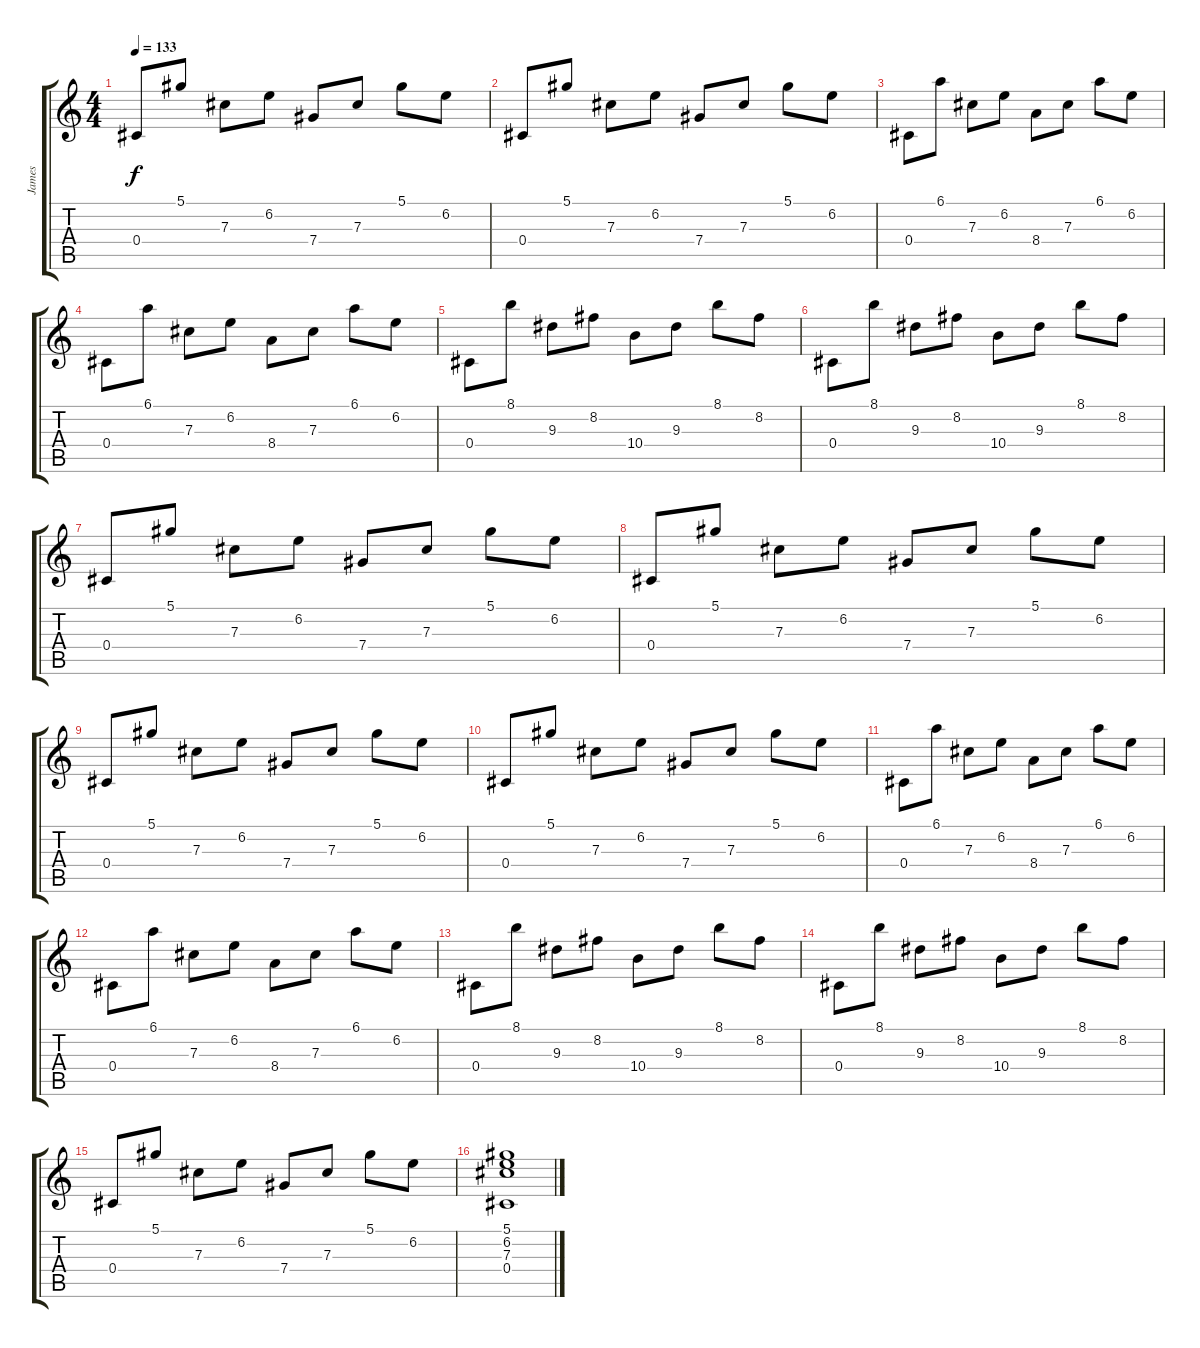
\track ("James" "James") {instrument electricguitarclean}
\staff {score tabs}
\tuning (Eb4 Bb3 Gb3 Db3 Ab2 Eb2) {hide}
\ts (4 4)
\tempo 133
\clef g2
\ks c
0.4.8{dy f instrument electricguitarclean} 5.1.8 7.3.8 6.2.8 7.4.8 7.3.8 5.1.8 6.2.8 |
0.4.8 5.1.8 7.3.8 6.2.8 7.4.8 7.3.8 5.1.8 6.2.8 |
0.4.8 6.1.8 7.3.8 6.2.8 8.4.8 7.3.8 6.1.8 6.2.8 |
0.4.8 6.1.8 7.3.8 6.2.8 8.4.8 7.3.8 6.1.8 6.2.8 |
0.4.8 8.1.8 9.3.8 8.2.8 10.4.8 9.3.8 8.1.8 8.2.8 |
0.4.8 8.1.8 9.3.8 8.2.8 10.4.8 9.3.8 8.1.8 8.2.8 |
0.4.8 5.1.8 7.3.8 6.2.8 7.4.8 7.3.8 5.1.8 6.2.8 |
0.4.8 5.1.8 7.3.8 6.2.8 7.4.8 7.3.8 5.1.8 6.2.8 |
0.4.8 5.1.8 7.3.8 6.2.8 7.4.8 7.3.8 5.1.8 6.2.8 |
0.4.8 5.1.8 7.3.8 6.2.8 7.4.8 7.3.8 5.1.8 6.2.8 |
0.4.8 6.1.8 7.3.8 6.2.8 8.4.8 7.3.8 6.1.8 6.2.8 |
0.4.8 6.1.8 7.3.8 6.2.8 8.4.8 7.3.8 6.1.8 6.2.8 |
0.4.8 8.1.8 9.3.8 8.2.8 10.4.8 9.3.8 8.1.8 8.2.8 |
0.4.8 8.1.8 9.3.8 8.2.8 10.4.8 9.3.8 8.1.8 8.2.8 |
0.4.8 5.1.8 7.3.8 6.2.8 7.4.8 7.3.8 5.1.8 6.2.8 |
(5.1 6.2 7.3 0.4).1
